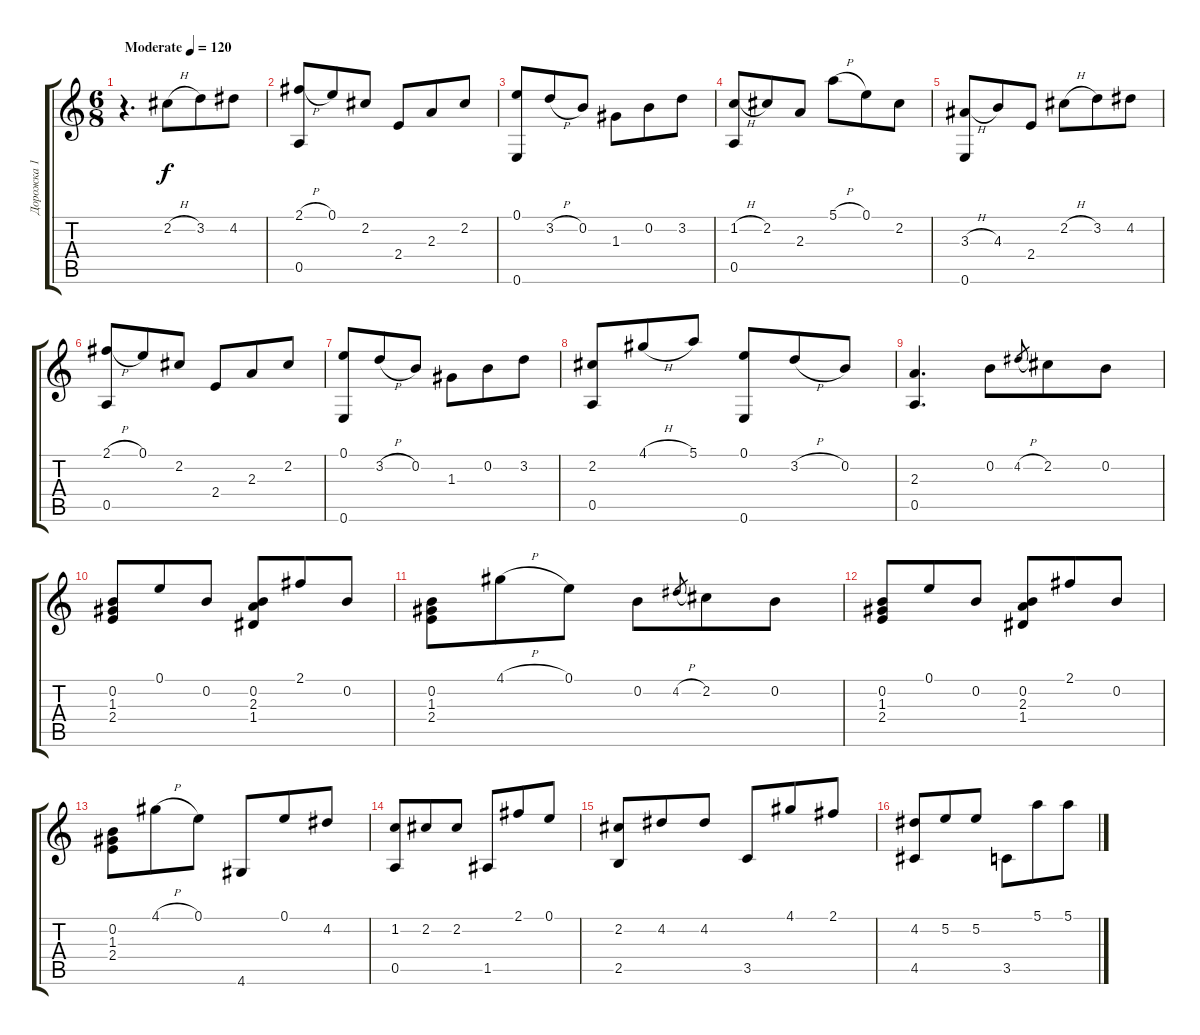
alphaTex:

\track ("Дорожка 1" "Дорожка 1") {instrument acousticguitarnylon}
\staff {score tabs}
\tuning (E4 B3 G3 D3 A2 E2) {hide}
\ts (6 8)
\tempo (120 "Moderate")
\clef g2
\ks c
r.4{d dy f instrument acousticguitarnylon} 2.2{h}.8 3.2.8 4.2.8 |
(2.1{h} 0.5).8 0.1.8 2.2.8 2.4.8 2.3.8 2.2.8 |
(0.1 0.6).8 3.2{h}.8 0.2.8 1.3.8 0.2.8 3.2.8 |
(1.2{h} 0.5).8 2.2.8 2.3.8 5.1{h}.8 0.1.8 2.2.8 |
(3.3{h} 0.6).8 4.3.8 2.4.8 2.2{h}.8 3.2.8 4.2.8 |
(2.1{h} 0.5).8 0.1.8 2.2.8 2.4.8 2.3.8 2.2.8 |
(0.1 0.6).8 3.2{h}.8 0.2.8 1.3.8 0.2.8 3.2.8 |
(2.2 0.5).8 4.1{h}.8 5.1.8 (0.1 0.6).8 3.2{h}.8 0.2.8 |
(2.3 0.5).4{d} 0.2.8 4.2{h}.8{gr} 2.2.8 0.2.8 |
(0.2 1.3 2.4).8 0.1.8 0.2.8 (0.2 2.3 1.4).8 2.1.8 0.2.8 |
(0.2 1.3 2.4).8 4.1{h}.8 0.1.8 0.2.8 4.2{h}.8{gr} 2.2.8 0.2.8 |
(0.2 1.3 2.4).8 0.1.8 0.2.8 (0.2 2.3 1.4).8 2.1.8 0.2.8 |
(0.2 1.3 2.4).8 4.1{h}.8 0.1.8 4.6.8 0.1.8 4.2.8 |
(1.2 0.5).8 2.2.8 2.2.8 1.5.8 2.1.8 0.1.8 |
(2.2 2.5).8 4.2.8 4.2.8 3.5.8 4.1.8 2.1.8 |
(4.2 4.5).8 5.2.8 5.2.8 3.5.8 5.1.8 5.1.8
